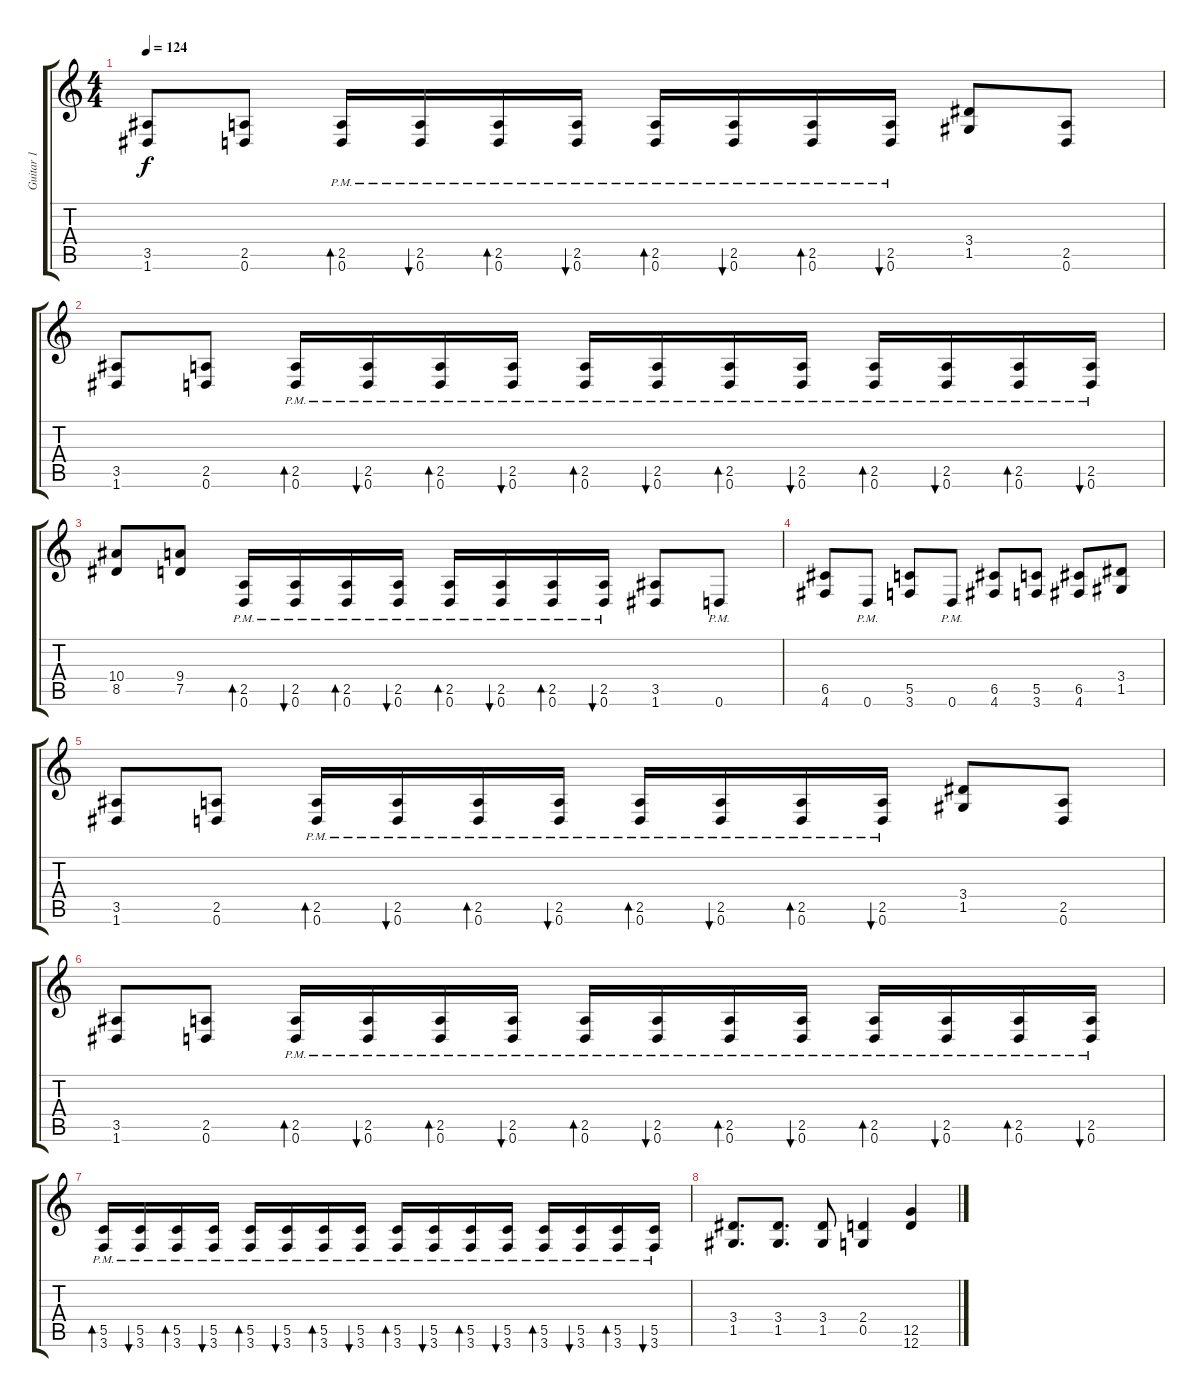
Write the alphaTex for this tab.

\track ("Guitar 1" "Guitar 1") {instrument distortionguitar}
\staff {score tabs}
\tuning (D4 A3 F3 C3 G2 D2) {hide}
\ts (4 4)
\tempo 124
\clef g2
\ks c
(3.5 1.6).8{dy f} (2.5 0.6).8 (2.5{pm} 0.6{pm}).16{bd 60} (2.5{pm} 0.6{pm}).16{bu 60} (2.5{pm} 0.6{pm}).16{bd 60} (2.5{pm} 0.6{pm}).16{bu 60} (2.5{pm} 0.6{pm}).16{bd 60} (2.5{pm} 0.6{pm}).16{bu 60} (2.5{pm} 0.6{pm}).16{bd 60} (2.5{pm} 0.6{pm}).16{bu 60} (3.4 1.5).8 (2.5 0.6).8 |
(3.5 1.6).8 (2.5 0.6).8 (2.5{pm} 0.6{pm}).16{bd 60} (2.5{pm} 0.6{pm}).16{bu 60} (2.5{pm} 0.6{pm}).16{bd 60} (2.5{pm} 0.6{pm}).16{bu 60} (2.5{pm} 0.6{pm}).16{bd 60} (2.5{pm} 0.6{pm}).16{bu 60} (2.5{pm} 0.6{pm}).16{bd 60} (2.5{pm} 0.6{pm}).16{bu 60} (2.5{pm} 0.6{pm}).16{bd 60} (2.5{pm} 0.6{pm}).16{bu 60} (2.5{pm} 0.6{pm}).16{bd 60} (2.5{pm} 0.6{pm}).16{bu 60} |
(10.4 8.5).8 (9.4 7.5).8 (2.5{pm} 0.6{pm}).16{bd 60} (2.5{pm} 0.6{pm}).16{bu 60} (2.5{pm} 0.6{pm}).16{bd 60} (2.5{pm} 0.6{pm}).16{bu 60} (2.5{pm} 0.6{pm}).16{bd 60} (2.5{pm} 0.6{pm}).16{bu 60} (2.5{pm} 0.6{pm}).16{bd 60} (2.5{pm} 0.6{pm}).16{bu 60} (3.5 1.6).8 0.6{pm}.8 |
(6.5 4.6).8 0.6{pm}.8 (5.5 3.6).8 0.6{pm}.8 (6.5 4.6).8 (5.5 3.6).8 (6.5 4.6).8 (3.4 1.5).8 |
(3.5 1.6).8 (2.5 0.6).8 (2.5{pm} 0.6{pm}).16{bd 60} (2.5{pm} 0.6{pm}).16{bu 60} (2.5{pm} 0.6{pm}).16{bd 60} (2.5{pm} 0.6{pm}).16{bu 60} (2.5{pm} 0.6{pm}).16{bd 60} (2.5{pm} 0.6{pm}).16{bu 60} (2.5{pm} 0.6{pm}).16{bd 60} (2.5{pm} 0.6{pm}).16{bu 60} (3.4 1.5).8 (2.5 0.6).8 |
(3.5 1.6).8 (2.5 0.6).8 (2.5{pm} 0.6{pm}).16{bd 60} (2.5{pm} 0.6{pm}).16{bu 60} (2.5{pm} 0.6{pm}).16{bd 60} (2.5{pm} 0.6{pm}).16{bu 60} (2.5{pm} 0.6{pm}).16{bd 60} (2.5{pm} 0.6{pm}).16{bu 60} (2.5{pm} 0.6{pm}).16{bd 60} (2.5{pm} 0.6{pm}).16{bu 60} (2.5{pm} 0.6{pm}).16{bd 60} (2.5{pm} 0.6{pm}).16{bu 60} (2.5{pm} 0.6{pm}).16{bd 60} (2.5{pm} 0.6{pm}).16{bu 60} |
(5.5{pm} 3.6{pm}).16{bd 60} (5.5{pm} 3.6{pm}).16{bu 60} (5.5{pm} 3.6{pm}).16{bd 60} (5.5{pm} 3.6{pm}).16{bu 60} (5.5{pm} 3.6{pm}).16{bd 60} (5.5{pm} 3.6{pm}).16{bu 60} (5.5{pm} 3.6{pm}).16{bd 60} (5.5{pm} 3.6{pm}).16{bu 60} (5.5{pm} 3.6{pm}).16{bd 60} (5.5{pm} 3.6{pm}).16{bu 60} (5.5{pm} 3.6{pm}).16{bd 60} (5.5{pm} 3.6{pm}).16{bu 60} (5.5{pm} 3.6{pm}).16{bd 60} (5.5{pm} 3.6{pm}).16{bu 60} (5.5{pm} 3.6{pm}).16{bd 60} (5.5{pm} 3.6{pm}).16{bu 60} |
(3.4 1.5).8{d} (3.4 1.5).8{d} (3.4 1.5).8 (2.4 0.5).4 (12.5{sl} 12.6{sl}).4
